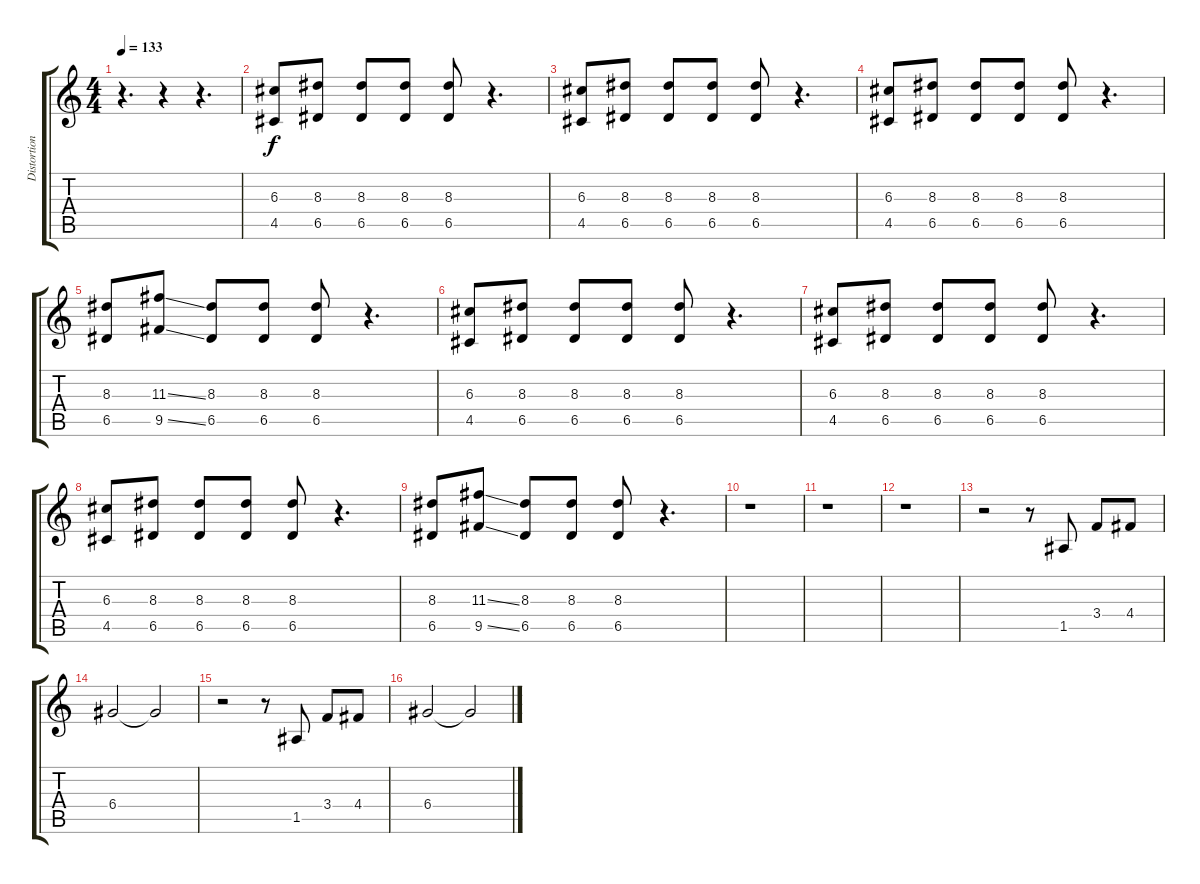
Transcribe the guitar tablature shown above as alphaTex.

\track ("Distortion Guitar" "Distortion") {instrument distortionguitar}
\staff {score tabs}
\tuning (E4 B3 G3 D3 A2 D2) {hide}
\ts (4 4)
\tempo 133
\clef g2
\ks c
r.4{d dy f instrument distortionguitar} r.4 r.4{d} |
(6.3 4.5).8 (8.3 6.5).8 (8.3 6.5).8 (8.3 6.5).8 (8.3 6.5).8 r.4{d} |
(6.3 4.5).8 (8.3 6.5).8 (8.3 6.5).8 (8.3 6.5).8 (8.3 6.5).8 r.4{d} |
(6.3 4.5).8 (8.3 6.5).8 (8.3 6.5).8 (8.3 6.5).8 (8.3 6.5).8 r.4{d} |
(8.3 6.5).8 (11.3{ss} 9.5{ss}).8 (8.3 6.5).8 (8.3 6.5).8 (8.3 6.5).8 r.4{d} |
(6.3 4.5).8 (8.3 6.5).8 (8.3 6.5).8 (8.3 6.5).8 (8.3 6.5).8 r.4{d} |
(6.3 4.5).8 (8.3 6.5).8 (8.3 6.5).8 (8.3 6.5).8 (8.3 6.5).8 r.4{d} |
(6.3 4.5).8 (8.3 6.5).8 (8.3 6.5).8 (8.3 6.5).8 (8.3 6.5).8 r.4{d} |
(8.3 6.5).8 (11.3{ss} 9.5{ss}).8 (8.3 6.5).8 (8.3 6.5).8 (8.3 6.5).8 r.4{d} |
r.1 |
r.1 |
r.1 |
r.2 r.8{instrument electricguitarclean} 1.5.8 3.4.8 4.4.8 |
6.4.2 6.4{t}.2 |
r.2 r.8 1.5.8 3.4.8 4.4.8 |
6.4.2 6.4{t}.2
